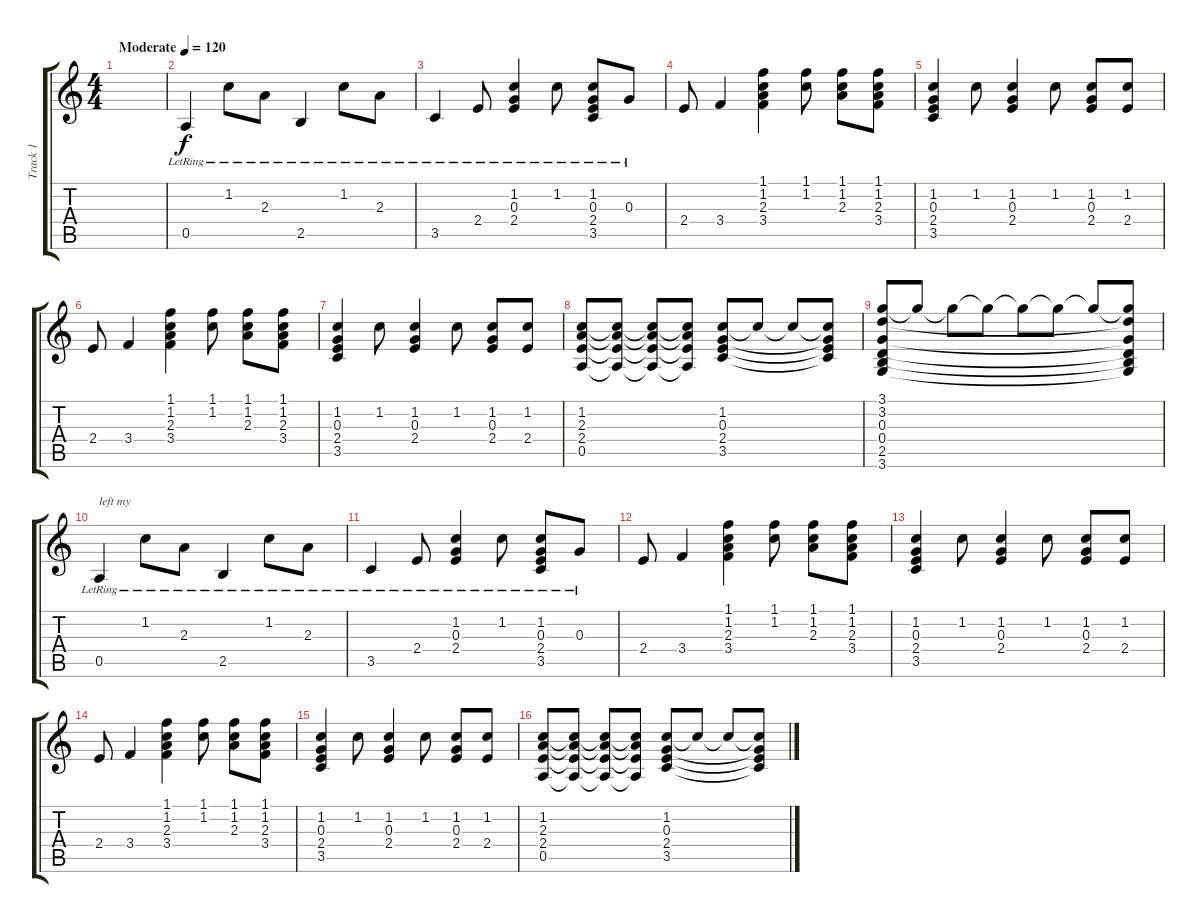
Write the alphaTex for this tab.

\track ("Track 1" "Track 1") {instrument acousticguitarsteel}
\staff {score tabs}
\tuning (E4 B3 G3 D3 A2 E2) {hide}
\ts (4 4)
\tempo (120 "Moderate")
\clef g2
\ks c
|
0.5{lr}.4 1.2{lr}.8 2.3{lr}.8 2.5{lr}.4 1.2{lr}.8 2.3{lr}.8 |
3.5{lr}.4 2.4{lr}.8 (1.2{lr} 0.3{lr} 2.4{lr}).4 1.2{lr}.8 (1.2{lr} 0.3{lr} 2.4{lr} 3.5{lr}).8 0.3{lr}.8 |
2.4.8 3.4.4 (1.1 1.2 2.3 3.4).4 (1.1 1.2).8 (1.1 1.2 2.3).8 (1.1 1.2 2.3 3.4).8 |
(1.2 0.3 2.4 3.5).4 1.2.8 (1.2 0.3 2.4).4 1.2.8 (1.2 0.3 2.4).8 (1.2 2.4).8 |
2.4.8 3.4.4 (1.1 1.2 2.3 3.4).4 (1.1 1.2).8 (1.1 1.2 2.3).8 (1.1 1.2 2.3 3.4).8 |
(1.2 0.3 2.4 3.5).4 1.2.8 (1.2 0.3 2.4).4 1.2.8 (1.2 0.3 2.4).8 (1.2 2.4).8 |
(1.2 2.3 2.4 0.5).8 (1.2{t} 2.3{t} 2.4{t} 0.5{t}).8 (1.2{t} 2.3{t} 2.4{t} 0.5{t}).8 (1.2{t} 2.3{t} 2.4{t} 0.5{t}).8 (1.2 0.3 2.4 3.5).8 1.2{t}.8 1.2{t}.8 (1.2{t} 0.3{t} 2.4{t} 3.5{t}).8 |
(3.1 3.2 0.3 0.4 2.5 3.6).8 3.1{t}.8 3.1{t}.8 3.1{t}.8 3.1{t}.8 3.1{t}.8 3.1{t}.8 (3.1{t} 3.2{t} 0.3{t} 0.4{t} 2.5{t} 3.6{t}).8 |
0.5{lr}.4{txt "left my"} 1.2{lr}.8 2.3{lr}.8 2.5{lr}.4 1.2{lr}.8 2.3{lr}.8 |
3.5{lr}.4 2.4{lr}.8 (1.2{lr} 0.3{lr} 2.4{lr}).4 1.2{lr}.8 (1.2{lr} 0.3{lr} 2.4{lr} 3.5{lr}).8 0.3{lr}.8 |
2.4.8 3.4.4 (1.1 1.2 2.3 3.4).4 (1.1 1.2).8 (1.1 1.2 2.3).8 (1.1 1.2 2.3 3.4).8 |
(1.2 0.3 2.4 3.5).4 1.2.8 (1.2 0.3 2.4).4 1.2.8 (1.2 0.3 2.4).8 (1.2 2.4).8 |
2.4.8 3.4.4 (1.1 1.2 2.3 3.4).4 (1.1 1.2).8 (1.1 1.2 2.3).8 (1.1 1.2 2.3 3.4).8 |
(1.2 0.3 2.4 3.5).4 1.2.8 (1.2 0.3 2.4).4 1.2.8 (1.2 0.3 2.4).8 (1.2 2.4).8 |
(1.2 2.3 2.4 0.5).8 (1.2{t} 2.3{t} 2.4{t} 0.5{t}).8 (1.2{t} 2.3{t} 2.4{t} 0.5{t}).8 (1.2{t} 2.3{t} 2.4{t} 0.5{t}).8 (1.2 0.3 2.4 3.5).8 1.2{t}.8 1.2{t}.8 (1.2{t} 0.3{t} 2.4{t} 3.5{t}).8
